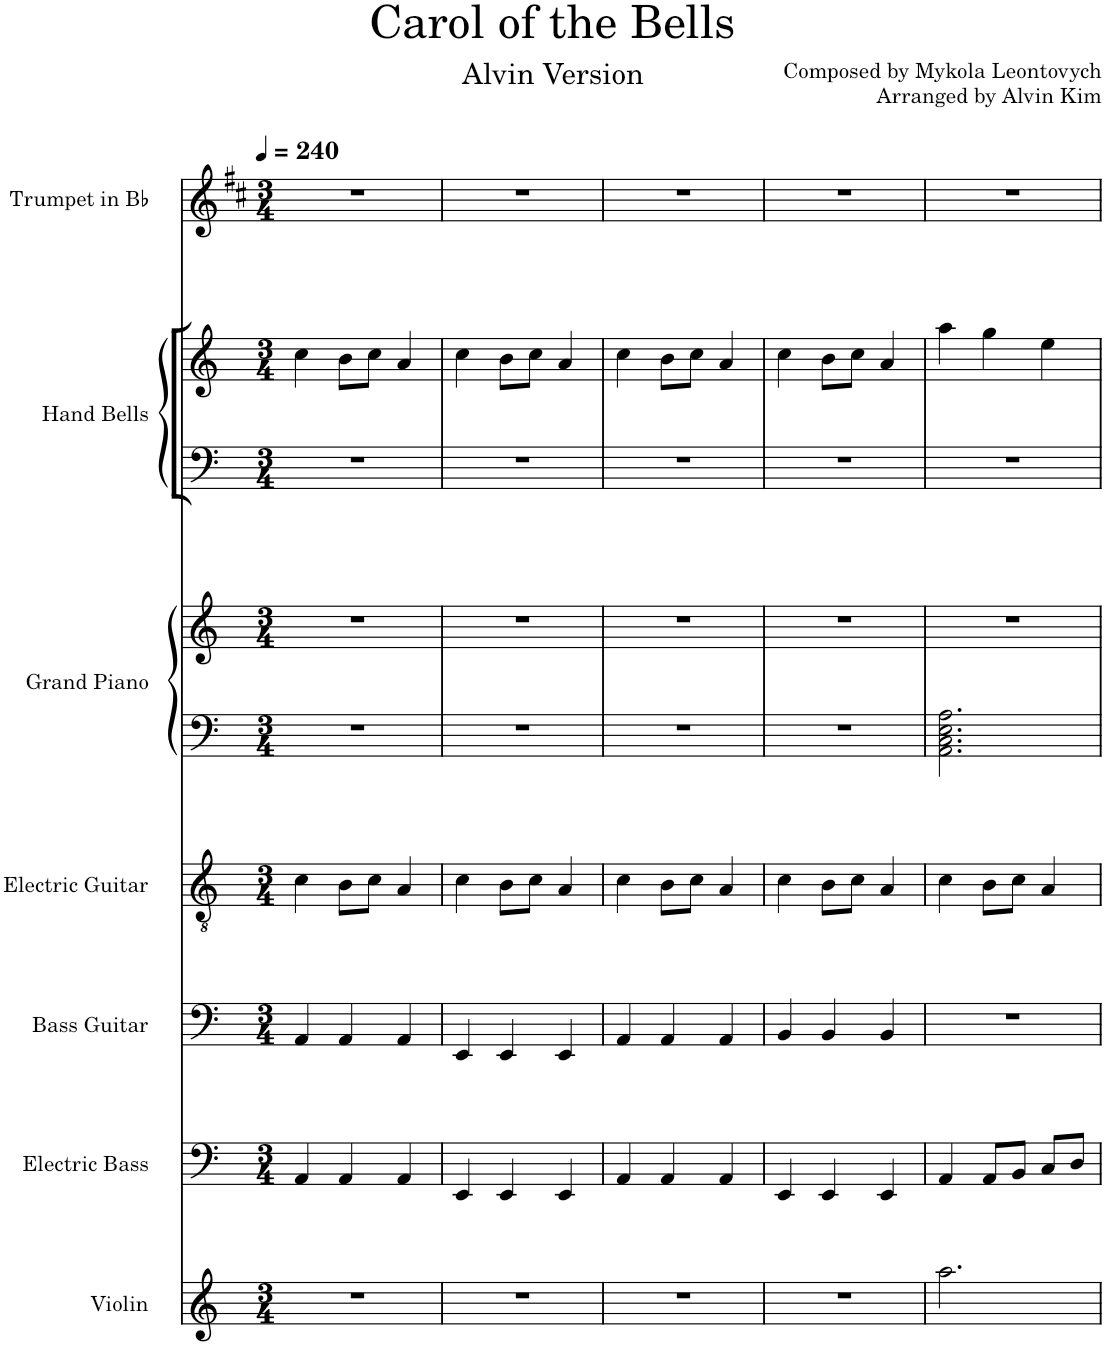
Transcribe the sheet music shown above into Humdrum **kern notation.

**kern	**kern	**kern	**kern	**kern	**kern	**kern	**kern	**kern
*part7	*part6	*part5	*part4	*part3	*part3	*part2	*part2	*part1
*staff9	*staff8	*staff7	*staff6	*staff5	*staff4	*staff3	*staff2	*staff1
*I"Violin	*I"Electric Bass	*I"Bass Guitar	*I"Electric Guitar	*I"Grand Piano	*	*I"Hand Bells	*	*I"Trumpet in Bb
*I'Vln.	*I'El. B.	*I'B. Guit.	*I'El. Guit.	*I'Pno.	*	*I'Ha. Be.	*	*I'Tpt. in Bb
*clefG2	*clefF4	*clefF4	*clefGv2	*clefF4	*clefG2	*clefF4	*clefG2	*clefG2
*	*Trd7c12	*Trd7c12	*	*	*	*Trd-7c-12	*Trd-7c-12	*Trd1c2
*k[]	*k[]	*k[]	*k[]	*k[]	*k[]	*k[]	*k[]	*k[f#c#]
*M3/4	*M3/4	*M3/4	*M3/4	*M3/4	*M3/4	*M3/4	*M3/4	*M3/4
*MM240	*MM240	*MM240	*MM240	*MM240	*MM240	*MM240	*MM240	*MM240
=1	=1	=1	=1	=1	=1	=1	=1	=1
2.r	4AA/	4AA/	4c\	2.r	2.r	2.r	4cc\	2.r
.	4AA/	4AA/	8B\L	.	.	.	8b\L	.
.	.	.	8c\J	.	.	.	8cc\J	.
.	4AA/	4AA/	4A/	.	.	.	4a/	.
=2	=2	=2	=2	=2	=2	=2	=2	=2
2.r	4EE/	4EE/	4c\	2.r	2.r	2.r	4cc\	2.r
.	4EE/	4EE/	8B\L	.	.	.	8b\L	.
.	.	.	8c\J	.	.	.	8cc\J	.
.	4EE/	4EE/	4A/	.	.	.	4a/	.
=3	=3	=3	=3	=3	=3	=3	=3	=3
2.r	4AA/	4AA/	4c\	2.r	2.r	2.r	4cc\	2.r
.	4AA/	4AA/	8B\L	.	.	.	8b\L	.
.	.	.	8c\J	.	.	.	8cc\J	.
.	4AA/	4AA/	4A/	.	.	.	4a/	.
=4	=4	=4	=4	=4	=4	=4	=4	=4
2.r	4EE/	4BB/	4c\	2.r	2.r	2.r	4cc\	2.r
.	4EE/	4BB/	8B\L	.	.	.	8b\L	.
.	.	.	8c\J	.	.	.	8cc\J	.
.	4EE/	4BB/	4A/	.	.	.	4a/	.
=5	=5	=5	=5	=5	=5	=5	=5	=5
2.aa\	4AA/	2.r	4c\	2.AA\ 2.C\ 2.E\ 2.A\	2.r	2.r	4aa\	2.r
.	8AA/L	.	8B\L	.	.	.	4gg\	.
.	8BB/J	.	8c\J	.	.	.	.	.
.	8C/L	.	4A/	.	.	.	4ee\	.
.	8D/J	.	.	.	.	.	.	.
=	=	=	=	=	=	=	=	=
*-	*-	*-	*-	*-	*-	*-	*-	*-
